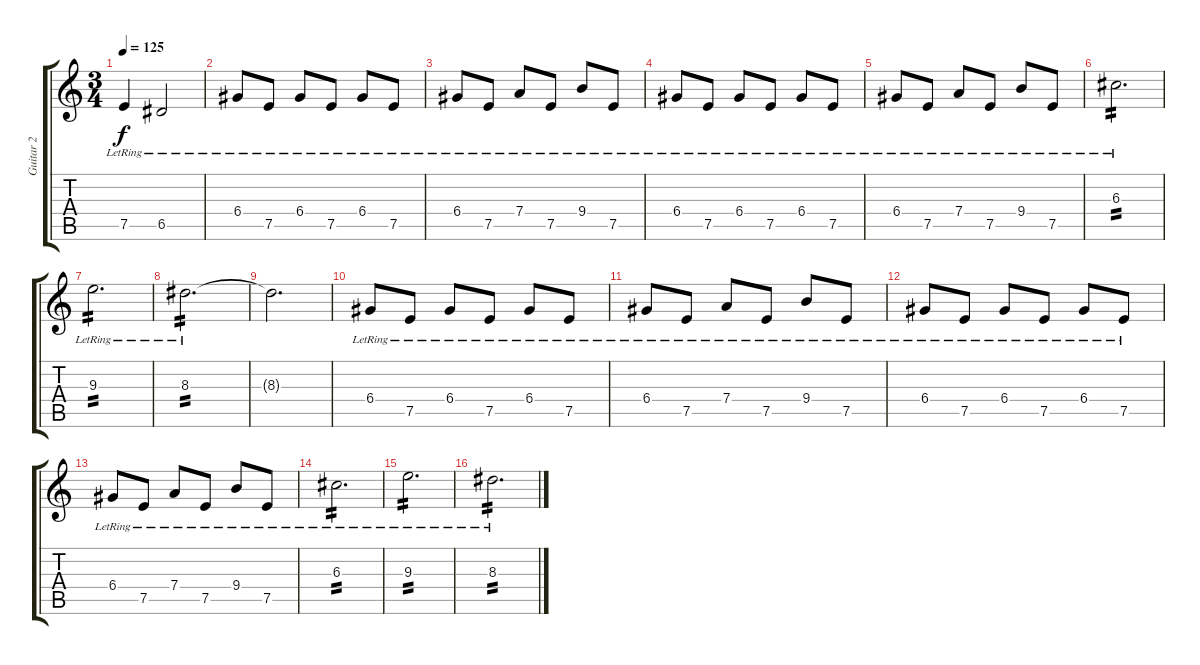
\track ("Guitar 2" "Guitar 2") {instrument electricguitarjazz}
\staff {score tabs}
\tuning (E4 B3 G3 D3 A2 E2) {hide}
\ts (3 4)
\tempo 125
\clef g2
\ks c
7.5{lr}.4{dy f} 6.5{lr}.2 |
6.4{lr}.8 7.5{lr}.8 6.4{lr}.8 7.5{lr}.8 6.4{lr}.8 7.5{lr}.8 |
6.4{lr}.8 7.5{lr}.8 7.4{lr}.8 7.5{lr}.8 9.4{lr}.8 7.5{lr}.8 |
6.4{lr}.8 7.5{lr}.8 6.4{lr}.8 7.5{lr}.8 6.4{lr}.8 7.5{lr}.8 |
6.4{lr}.8 7.5{lr}.8 7.4{lr}.8 7.5{lr}.8 9.4{lr}.8 7.5{lr}.8 |
6.3{lr}.2{d tp 2} |
9.3{lr}.2{d tp 2} |
8.3{lr}.2{d tp 2} |
8.3{t}.2{d} |
6.4{lr}.8 7.5{lr}.8 6.4{lr}.8 7.5{lr}.8 6.4{lr}.8 7.5{lr}.8 |
6.4{lr}.8 7.5{lr}.8 7.4{lr}.8 7.5{lr}.8 9.4{lr}.8 7.5{lr}.8 |
6.4{lr}.8 7.5{lr}.8 6.4{lr}.8 7.5{lr}.8 6.4{lr}.8 7.5{lr}.8 |
6.4{lr}.8 7.5{lr}.8 7.4{lr}.8 7.5{lr}.8 9.4{lr}.8 7.5{lr}.8 |
6.3{lr}.2{d tp 2} |
9.3{lr}.2{d tp 2} |
8.3{lr}.2{d tp 2}
